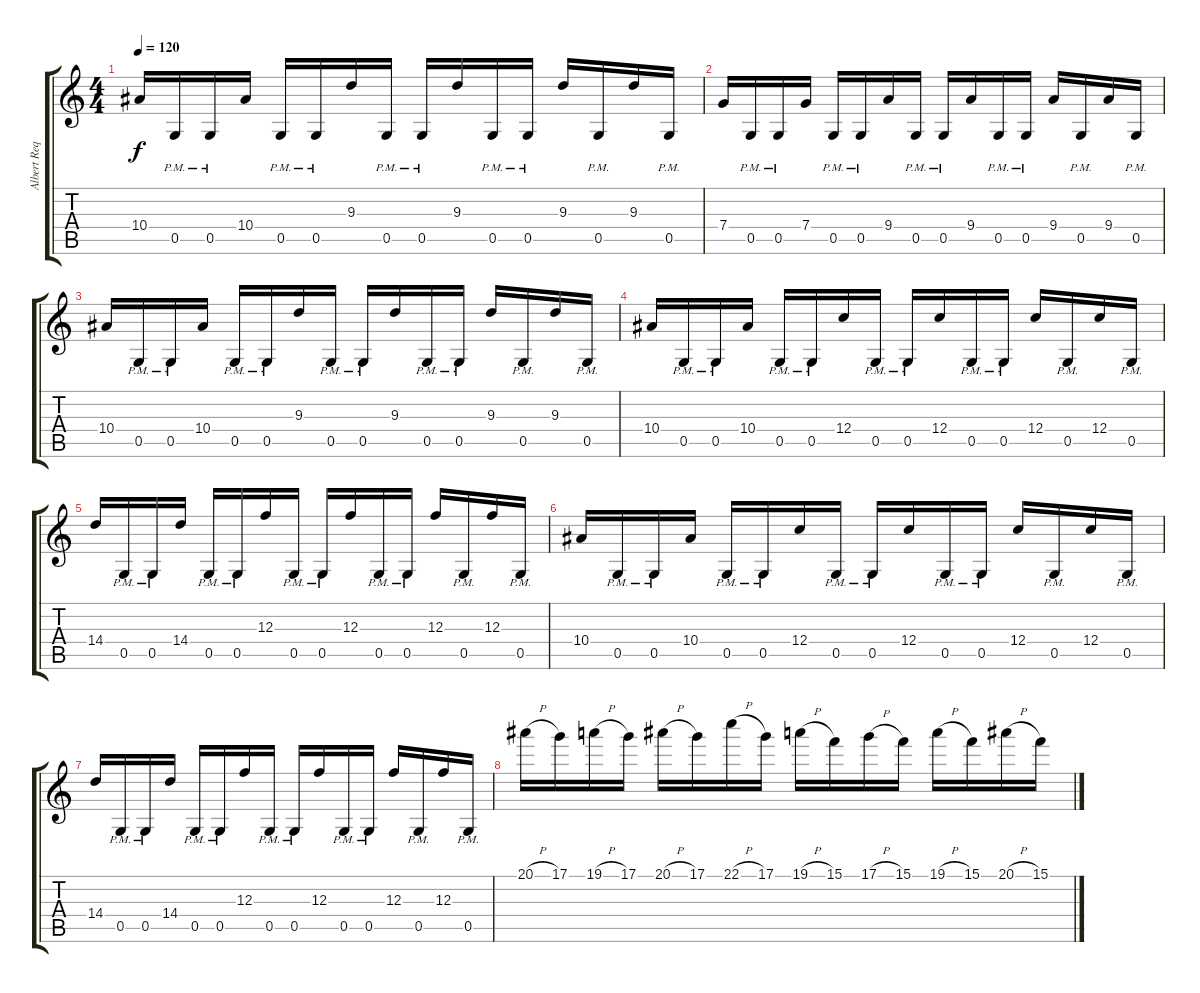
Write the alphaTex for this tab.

\track ("Albert Requena" "Albert Req") {instrument distortionguitar}
\staff {score tabs}
\tuning (D4 A3 F3 C3 G2 D2) {hide}
\ts (4 4)
\tempo 120
\clef g2
\ks c
10.4.16{dy f} 0.5{pm}.16 0.5{pm}.16 10.4.16 0.5{pm}.16 0.5{pm}.16 9.3.16 0.5{pm}.16 0.5{pm}.16 9.3.16 0.5{pm}.16 0.5{pm}.16 9.3.16 0.5{pm}.16 9.3.16 0.5{pm}.16 |
7.4.16 0.5{pm}.16 0.5{pm}.16 7.4.16 0.5{pm}.16 0.5{pm}.16 9.4.16 0.5{pm}.16 0.5{pm}.16 9.4.16 0.5{pm}.16 0.5{pm}.16 9.4.16 0.5{pm}.16 9.4.16 0.5{pm}.16 |
10.4.16 0.5{pm}.16 0.5{pm}.16 10.4.16 0.5{pm}.16 0.5{pm}.16 9.3.16 0.5{pm}.16 0.5{pm}.16 9.3.16 0.5{pm}.16 0.5{pm}.16 9.3.16 0.5{pm}.16 9.3.16 0.5{pm}.16 |
10.4.16 0.5{pm}.16 0.5{pm}.16 10.4.16 0.5{pm}.16 0.5{pm}.16 12.4.16 0.5{pm}.16 0.5{pm}.16 12.4.16 0.5{pm}.16 0.5{pm}.16 12.4.16 0.5{pm}.16 12.4.16 0.5{pm}.16 |
14.4.16 0.5{pm}.16 0.5{pm}.16 14.4.16 0.5{pm}.16 0.5{pm}.16 12.3.16 0.5{pm}.16 0.5{pm}.16 12.3.16 0.5{pm}.16 0.5{pm}.16 12.3.16 0.5{pm}.16 12.3.16 0.5{pm}.16 |
10.4.16 0.5{pm}.16 0.5{pm}.16 10.4.16 0.5{pm}.16 0.5{pm}.16 12.4.16 0.5{pm}.16 0.5{pm}.16 12.4.16 0.5{pm}.16 0.5{pm}.16 12.4.16 0.5{pm}.16 12.4.16 0.5{pm}.16 |
14.4.16 0.5{pm}.16 0.5{pm}.16 14.4.16 0.5{pm}.16 0.5{pm}.16 12.3.16 0.5{pm}.16 0.5{pm}.16 12.3.16 0.5{pm}.16 0.5{pm}.16 12.3.16 0.5{pm}.16 12.3.16 0.5{pm}.16 |
20.1{h}.16 17.1.16 19.1{h}.16 17.1.16 20.1{h}.16 17.1.16 22.1{h}.16 17.1.16 19.1{h}.16 15.1.16 17.1{h}.16 15.1.16 19.1{h}.16 15.1.16 20.1{h}.16 15.1.16
